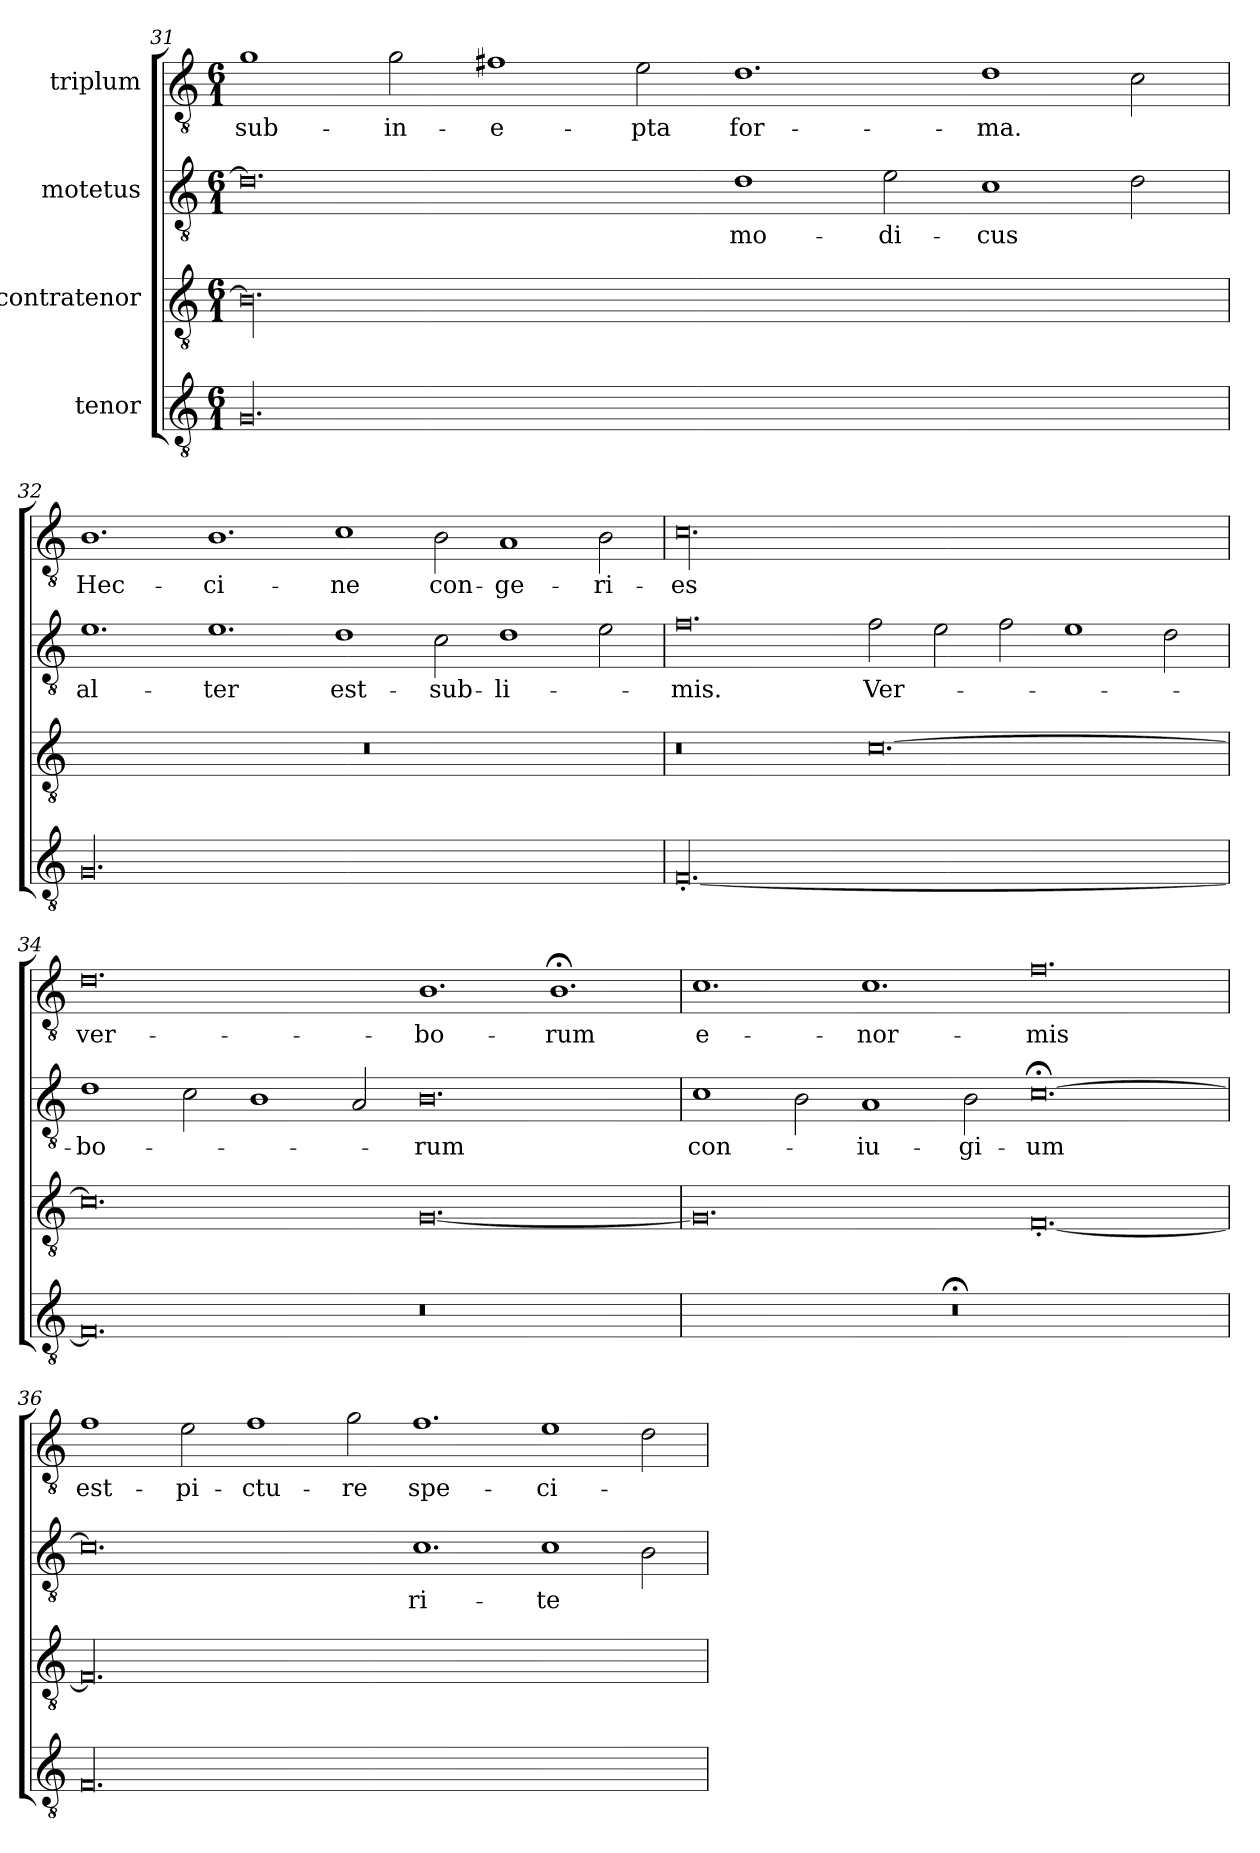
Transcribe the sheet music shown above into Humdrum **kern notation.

**kern	**kern	**kern	**text	**kern	**text
*part4	*part3	*part2	*part2	*part1	*part1
*staff4	*staff3	*staff2	*staff2	*staff1	*staff1
*I"tenor	*I"contratenor	*I"motetus	*	*I"triplum	*
!!LO:PB:g=z
*clefGv2	*clefGv2	*clefGv2	*	*clefGv2	*
*k[]	*k[]	*k[]	*	*k[]	*
*C:	*C:	*C:	*	*C:	*
*M6/1	*M6/1	*M6/1	*	*M6/1	*
=31	=31	=31	=31	=31	=31
00.G/	00.B\]	0.d\]	.	1g\	sub-
.	.	.	.	2g\	in-
.	.	.	.	1f#X\	-e-
.	.	.	.	2e\	-pta
.	.	1d\	mo-	1.d\	for-
.	.	2e\	-di-	.	.
.	.	1c\	-cus	1d\	-ma.
.	.	2d\	.	2c\	.
=32	=32	=32	=32	=32	=32
00.G/	00.r	1.e\	al-	1.B\	Hec-
.	.	1.e\	-ter	1.B\	-ci-
.	.	1d\	est-	1c\	-ne
.	.	2c\	sub-	2B\	con-
.	.	1d\	-li-	1A/	-ge-
.	.	2e\	.	2B\	-ri-
=33	=33	=33	=33	=33	=33
[00.F'/	0.r	0.f\	-mis.	00.c\	-es
.	[0.c\	2f\	Ver-	.	.
.	.	2e\	.	.	.
.	.	2f\	.	.	.
.	.	1e\	.	.	.
.	.	2d\	.	.	.
!!LO:LB:g=z
=34	=34	=34	=34	=34	=34
0.F/]	0.c\]	1d\	-bo-	0.d\	ver-
.	.	2c\	.	.	.
.	.	1B\	.	.	.
.	.	2A/	.	.	.
0.r	[0.G/	0.B\	-rum	1.B\	-bo-
.	.	.	.	1.B;<\	-rum
=35	=35	=35	=35	=35	=35
00.r;<	0.G/]	1c\	con-	1.c\	e-
.	.	2B\	.	.	.
.	.	1A/	-iu-	1.c\	-nor-
.	.	2B\	-gi-	.	.
.	[0.F'/	[0.c;<\	-um	0.f\	-mis
=36	=36	=36	=36	=36	=36
00.F/	00.F/]	0.c\]	.	1f\	est-
.	.	.	.	2e\	pi-
.	.	.	.	1f\	-ctu-
.	.	.	.	2g\	-re
.	.	1.c\	ri-	1.f\	spe-
.	.	1c\	-te	1e\	-ci-
.	.	2B\	.	2d\	.
=	=	=	=	=	=
*-	*-	*-	*-	*-	*-
